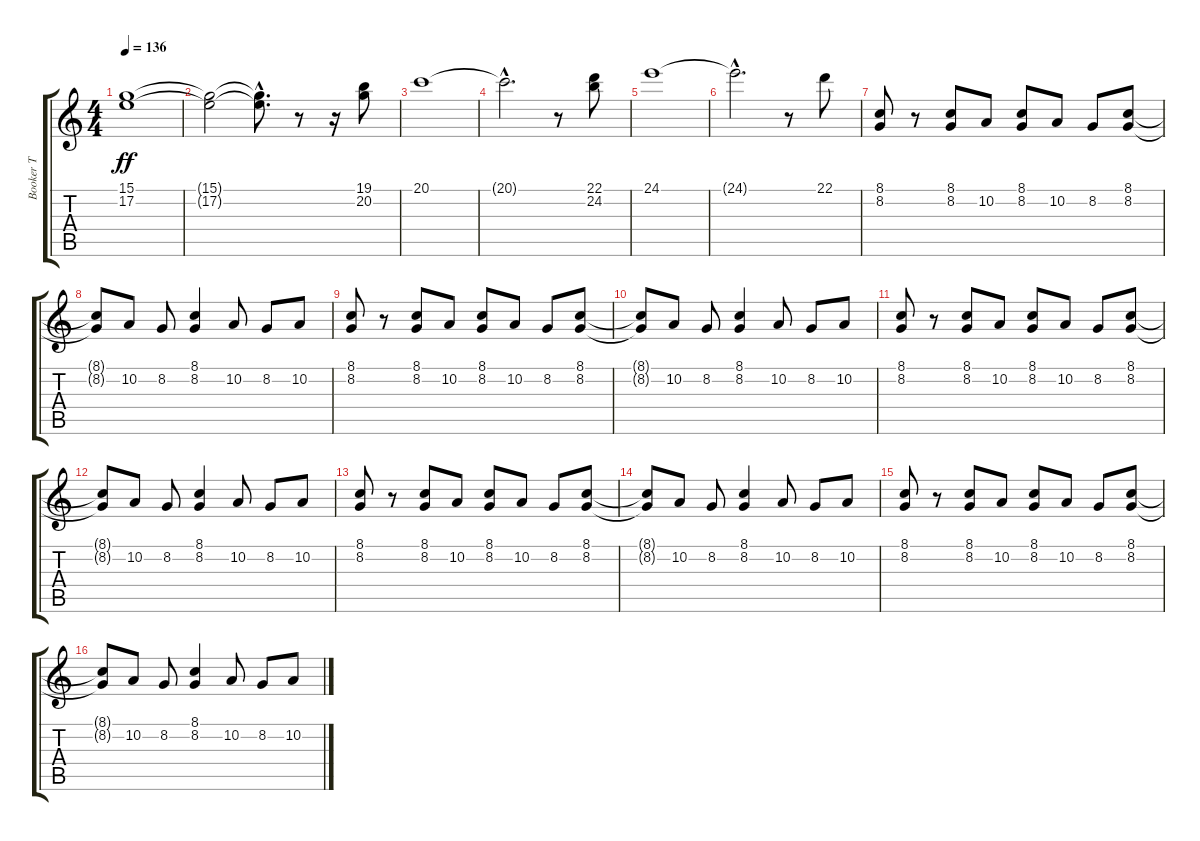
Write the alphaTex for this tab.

\track ("Booker T" "Booker T") {instrument drawbarorgan}
\staff {score tabs}
\tuning (E4 B3 G3 D3 A2 E2) {hide}
\ts (4 4)
\tempo 136
\clef g2
\ks c
(15.1 17.2).1{dy ff} |
(15.1{t} 17.2{t}).2 (15.1{hac t} 17.2{hac t}).8{d} r.8 r.16 (19.1 20.2).8 |
20.1.1 |
20.1{hac t}.2{d} r.8 (22.1 24.2).8 |
24.1.1 |
24.1{hac t}.2{d} r.8 22.1.8 |
(8.1 8.2).8{volume 8 instrument percussiveorgan} r.8 (8.1 8.2).8 10.2.8 (8.1 8.2).8 10.2.8 8.2.8 (8.1 8.2).8 |
(8.1{t} 8.2{t}).8 10.2.8 8.2.8 (8.1 8.2).4 10.2.8 8.2.8 10.2.8 |
(8.1 8.2).8 r.8 (8.1 8.2).8 10.2.8 (8.1 8.2).8 10.2.8 8.2.8 (8.1 8.2).8 |
(8.1{t} 8.2{t}).8 10.2.8 8.2.8 (8.1 8.2).4 10.2.8 8.2.8 10.2.8 |
(8.1 8.2).8{volume 8 instrument percussiveorgan} r.8 (8.1 8.2).8 10.2.8 (8.1 8.2).8 10.2.8 8.2.8 (8.1 8.2).8 |
(8.1{t} 8.2{t}).8 10.2.8 8.2.8 (8.1 8.2).4 10.2.8 8.2.8 10.2.8 |
(8.1 8.2).8 r.8 (8.1 8.2).8 10.2.8 (8.1 8.2).8 10.2.8 8.2.8 (8.1 8.2).8 |
(8.1{t} 8.2{t}).8 10.2.8 8.2.8 (8.1 8.2).4 10.2.8 8.2.8 10.2.8 |
(8.1 8.2).8{volume 8 instrument percussiveorgan} r.8 (8.1 8.2).8 10.2.8 (8.1 8.2).8 10.2.8 8.2.8 (8.1 8.2).8 |
(8.1{t} 8.2{t}).8 10.2.8 8.2.8 (8.1 8.2).4 10.2.8 8.2.8 10.2.8
